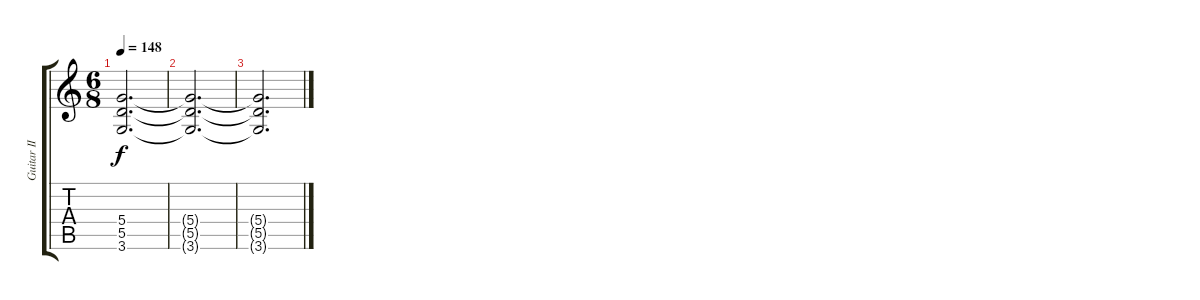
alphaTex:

\track ("Guitar II" "Guitar II") {instrument distortionguitar}
\staff {score tabs}
\tuning (E4 B3 G3 D3 A2 E2) {hide}
\ts (6 8)
\tempo 148
\clef g2
\ks c
(5.4 5.5 3.6).2{d dy f} |
(5.4{t} 5.5{t} 3.6{t}).2{d} |
(5.4{t} 5.5{t} 3.6{t}).2{d}
